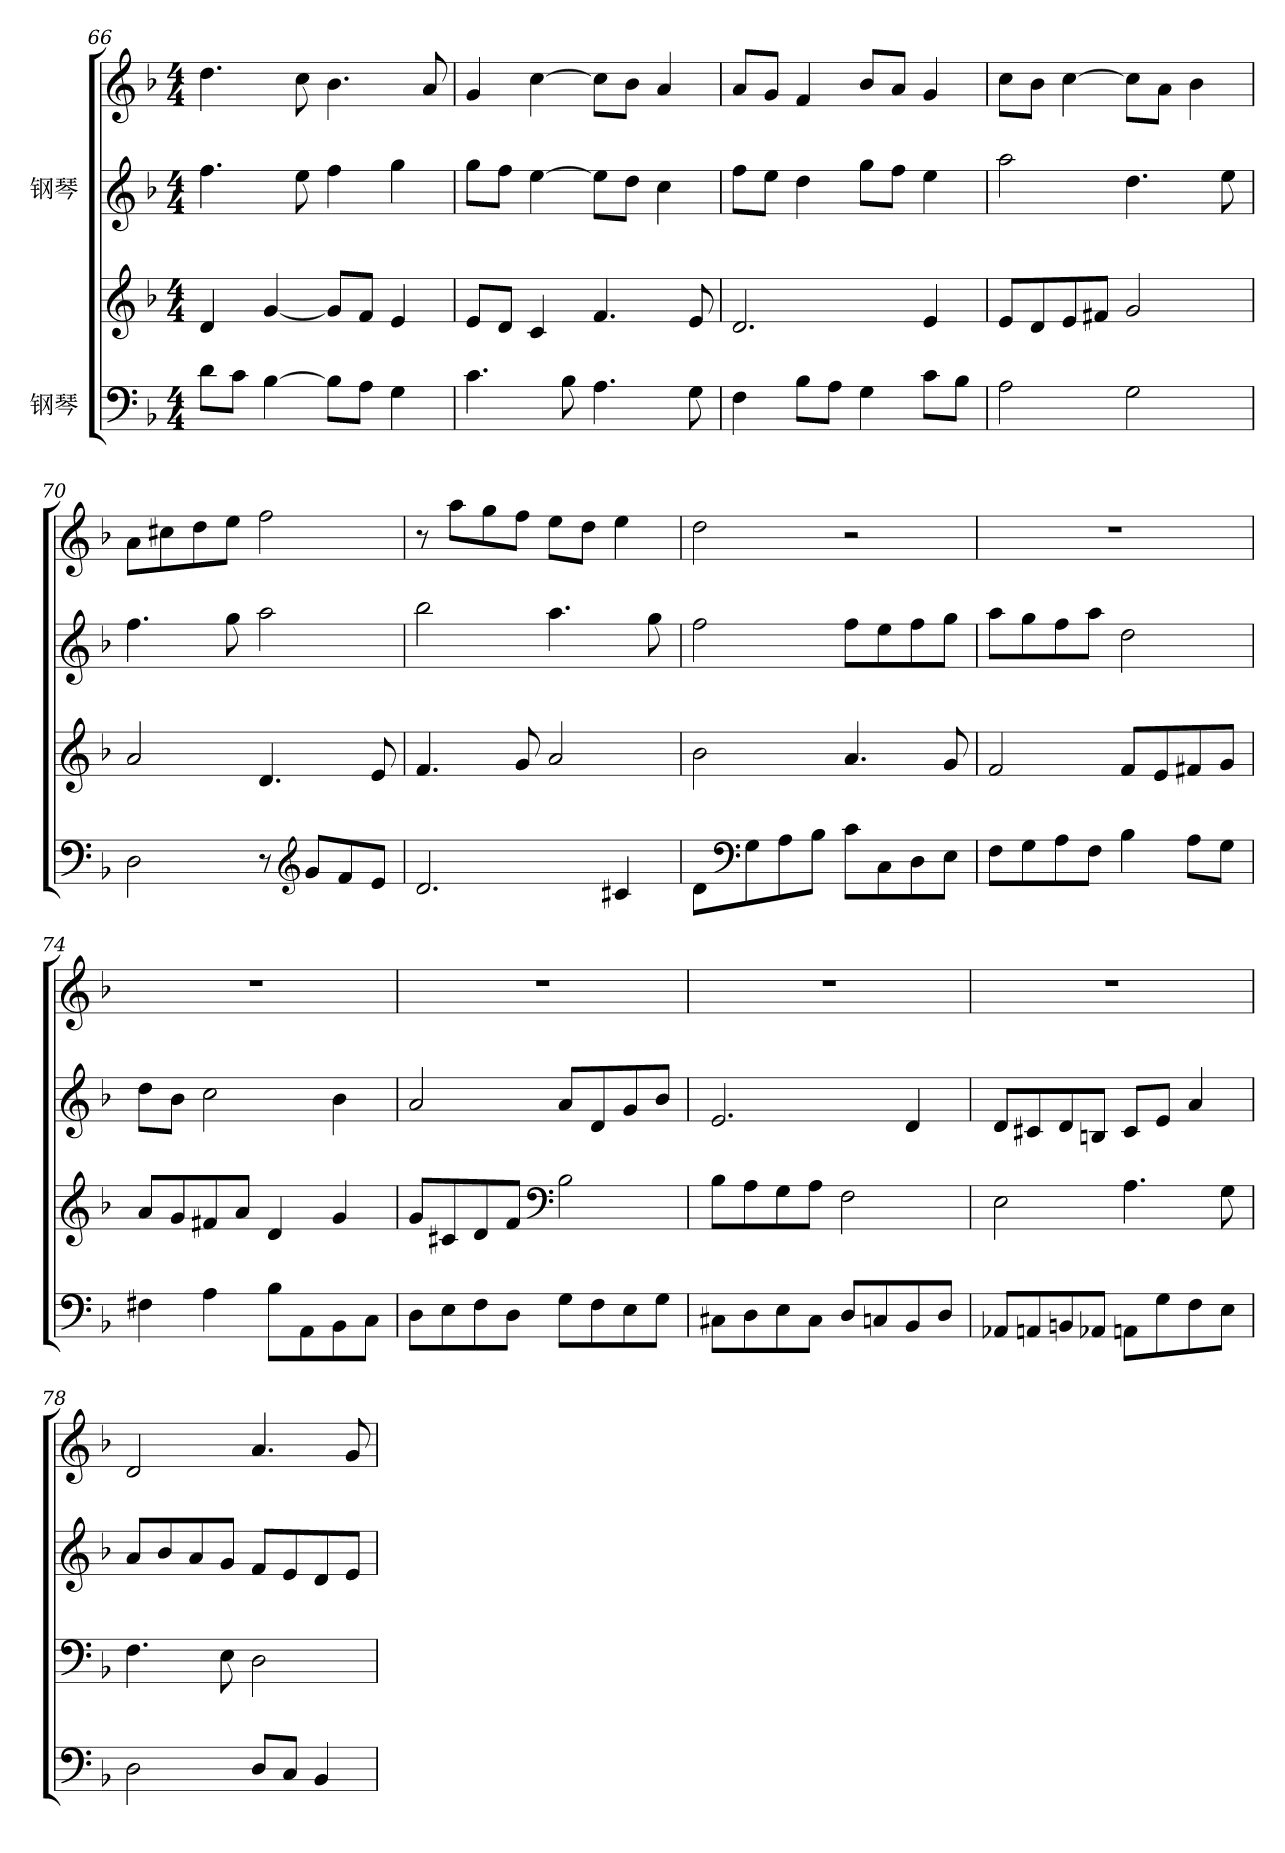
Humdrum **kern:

**kern	**kern	**kern	**kern
*part2	*part2	*part1	*part1
*staff4	*staff3	*staff2	*staff1
*I"钢琴	*	*I"钢琴	*
*clefF4	*clefG2	*clefG2	*clefG2
*k[b-]	*k[b-]	*k[b-]	*k[b-]
*M4/4	*M4/4	*M4/4	*M4/4
=66	=66	=66	=66
8d\L	4d/	4.ff\	4.dd\
8c\J	.	.	.
[4B-\	[4g/	.	.
.	.	8ee\	8cc\
8B-\L]	8g/L]	4ff\	4.b-\
8A\J	8f/J	.	.
4G\	4e/	4gg\	.
.	.	.	8a/
=67	=67	=67	=67
4.c\	8e/L	8gg\L	4g/
.	8d/J	8ff\J	.
.	4c/	[4ee\	[4cc\
8B-\	.	.	.
4.A\	4.f/	8ee\L]	8cc\L]
.	.	8dd\J	8b-\J
.	.	4cc\	4a/
8G\	8e/	.	.
=68	=68	=68	=68
4F\	2.d/	8ff\L	8a/L
.	.	8ee\J	8g/J
8B-\L	.	4dd\	4f/
8A\J	.	.	.
4G\	.	8gg\L	8b-/L
.	.	8ff\J	8a/J
8c\L	4e/	4ee\	4g/
8B-\J	.	.	.
!!LO:LB:g=z
=69	=69	=69	=69
2A\	8e/L	2aa\	8cc\L
.	8d/	.	8b-\J
.	8e/	.	[4cc\
.	8f#X/J	.	.
2G\	2g/	4.dd\	8cc\L]
.	.	.	8a\J
.	.	.	4b-\
.	.	8ee\	.
=70	=70	=70	=70
2D\	2a/	4.ff\	8a\L
.	.	.	8cc#X\
.	.	.	8dd\
.	.	8gg\	8ee\J
8r	4.d/	2aa\	2ff\
*clefG2	*	*	*
8g/L	.	.	.
8f/	.	.	.
8e/J	8e/	.	.
=71	=71	=71	=71
2.d/	4.f/	2bb-\	8r
.	.	.	8aa\L
.	.	.	8gg\
.	8g/	.	8ff\J
.	2a/	4.aa\	8ee\L
.	.	.	8dd\J
4c#X/	.	.	4ee\
.	.	8gg\	.
=72	=72	=72	=72
8d\L	2b-\	2ff\	2dd\
*clefF4	*	*	*
8G\	.	.	.
8A\	.	.	.
8B-\J	.	.	.
8c\L	4.a/	8ff\L	2r
8C\	.	8ee\	.
8D\	.	8ff\	.
8E\J	8g/	8gg\J	.
!!LO:LB:g=z
=73	=73	=73	=73
8F\L	2f/	8aa\L	1r
8G\	.	8gg\	.
8A\	.	8ff\	.
8F\J	.	8aa\J	.
4B-\	8f/L	2dd\	.
.	8e/	.	.
8A\L	8f#X/	.	.
8G\J	8g/J	.	.
=74	=74	=74	=74
4F#X\	8a/L	8dd\L	1r
.	8g/	8b-\J	.
4A\	8f#X/	2cc\	.
.	8a/J	.	.
8B-\L	4d/	.	.
8AA\	.	.	.
8BB-\	4g/	4b-\	.
8C\J	.	.	.
=75	=75	=75	=75
8D\L	8g/L	2a/	1r
8E\	8c#X/	.	.
8F\	8d/	.	.
8D\J	8f/J	.	.
*	*clefF4	*	*
8G\L	2B-\	8a/L	.
8F\	.	8d/	.
8E\	.	8g/	.
8G\J	.	8b-/J	.
=76	=76	=76	=76
8C#X\L	8B-\L	2.e/	1r
8D\	8A\	.	.
8E\	8G\	.	.
8C#\J	8A\J	.	.
8D/L	2F\	.	.
8Cn/	.	.	.
8BB-/	.	4d/	.
8D/J	.	.	.
!!LO:PB:g=z
=77	=77	=77	=77
8AA-X/L	2E\	8d/L	1r
8AAn/	.	8c#X/	.
8BBn/	.	8d/	.
8AA-X/J	.	8Bn/J	.
8AAn\L	4.A\	8c#/L	.
8G\	.	8e/J	.
8F\	.	4a/	.
8E\J	8G\	.	.
=78	=78	=78	=78
2D\	4.F\	8a/L	2d/
.	.	8b-/	.
.	.	8a/	.
.	8E\	8g/J	.
8D/L	2D\	8f/L	4.a/
8C/J	.	8e/	.
4BB-/	.	8d/	.
.	.	8e/J	8g/
=	=	=	=
*-	*-	*-	*-
